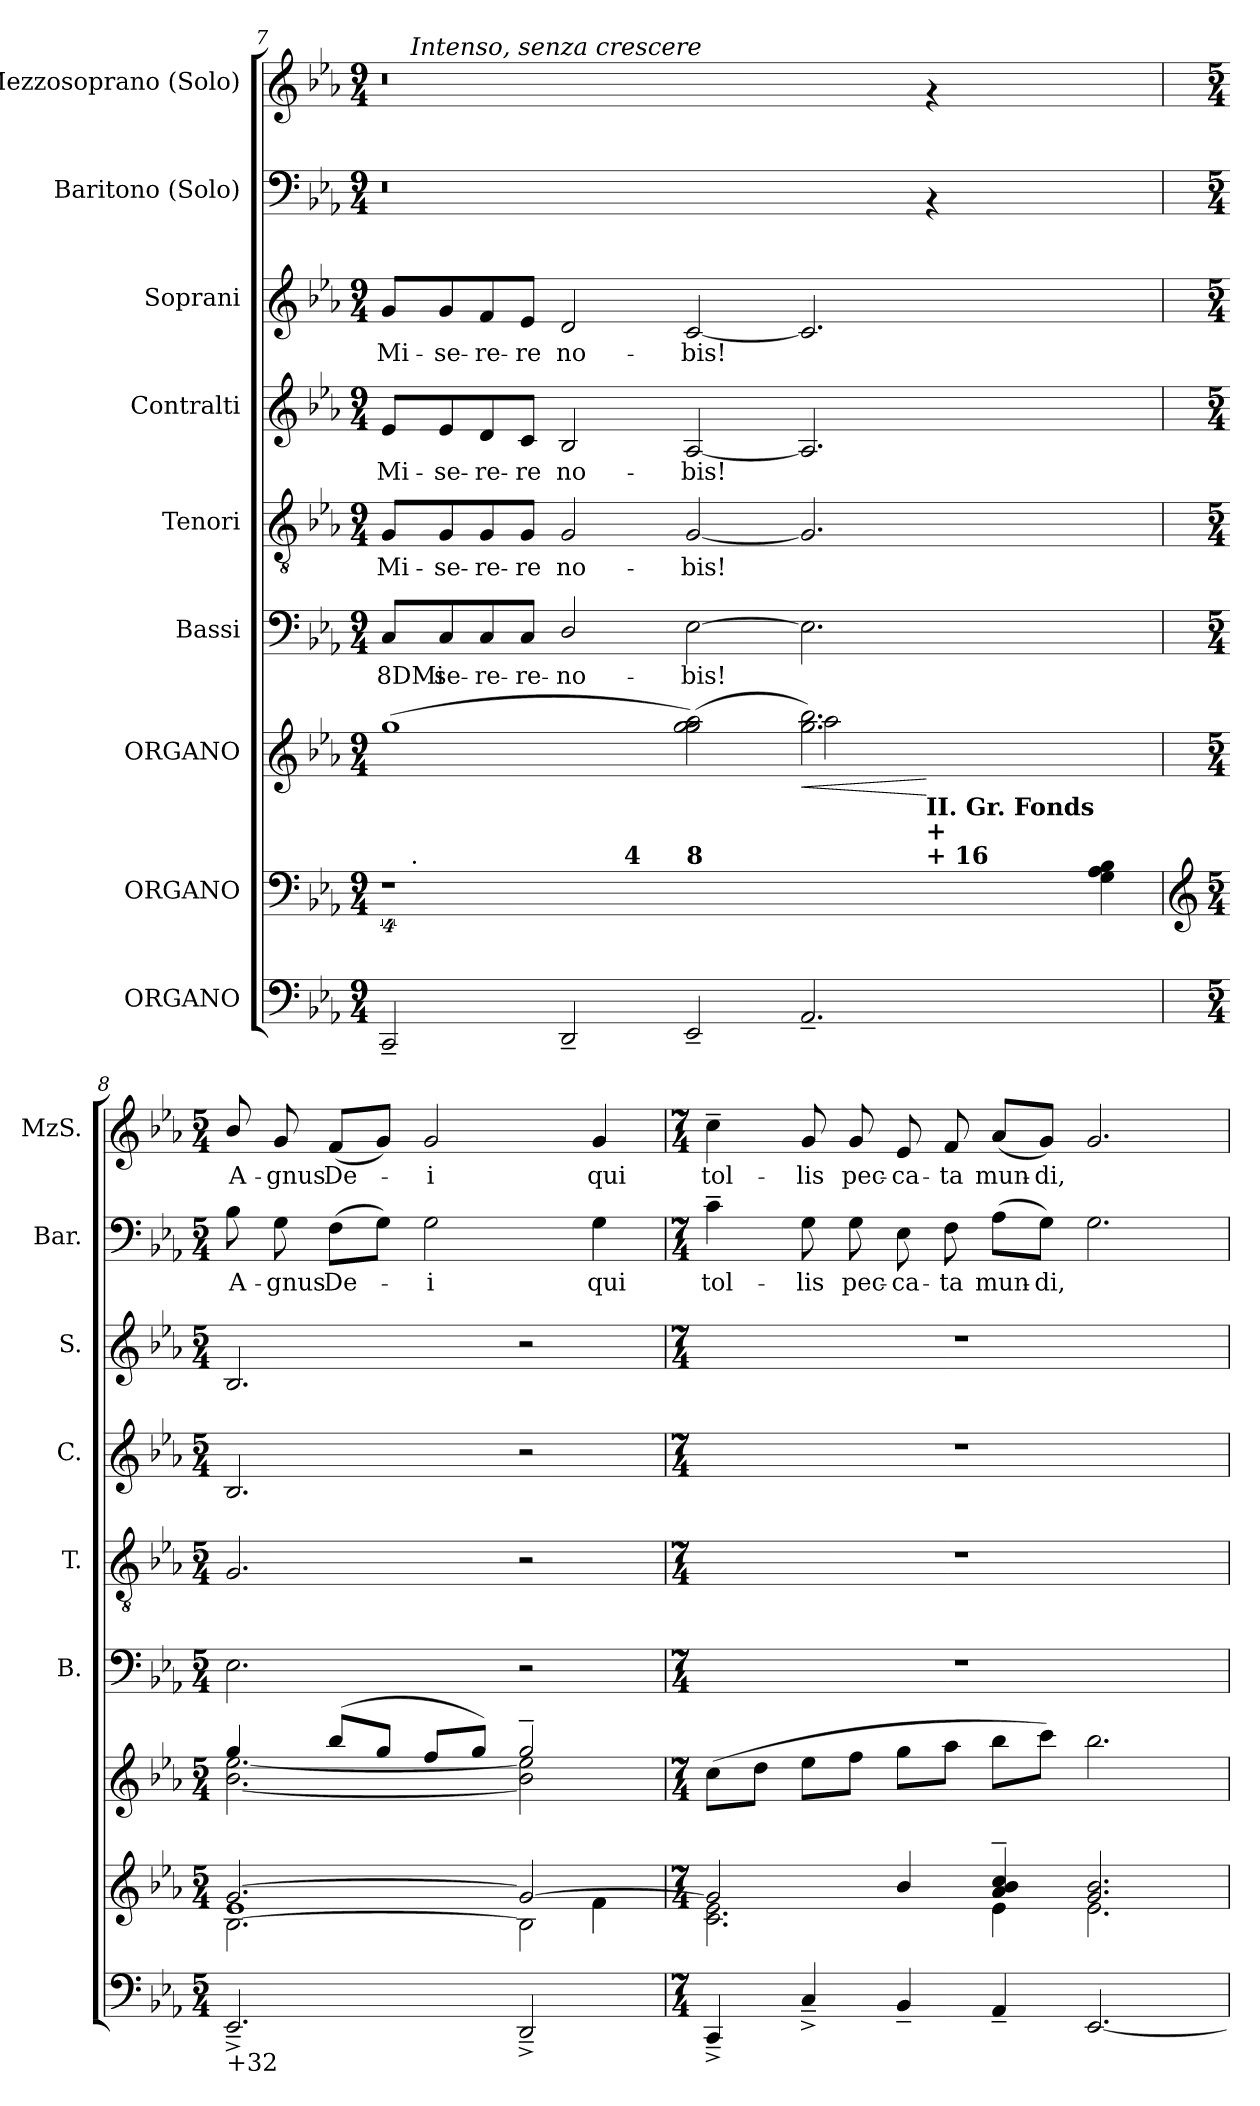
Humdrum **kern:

**kern	**kern	**kern	**dynam	**kern	**text	**kern	**text	**kern	**text	**kern	**text	**kern	**text	**kern	**text
*part9	*part8	*part7	*part7	*part6	*part6	*part5	*part5	*part4	*part4	*part3	*part3	*part2	*part2	*part1	*part1
*staff9	*staff8	*staff7	*staff7	*staff6	*staff6	*staff5	*staff5	*staff4	*staff4	*staff3	*staff3	*staff2	*staff2	*staff1	*staff1
*I"ORGANO	*I"ORGANO	*I"ORGANO	*	*I"Bassi	*	*I"Tenori	*	*I"Contralti	*	*I"Soprani	*	*I"Baritono (Solo)	*	*I"Mezzosoprano (Solo)	*
*	*	*	*	*I'B.	*	*I'T.	*	*I'C.	*	*I'S.	*	*I'Bar.	*	*I'MzS.	*
*clefF4	*clefF4	*clefG2	*	*clefF4	*	*clefGv2	*	*clefG2	*	*clefG2	*	*clefF4	*	*clefG2	*
*k[b-e-a-]	*k[b-e-a-]	*k[b-e-a-]	*	*k[b-e-a-]	*	*k[b-e-a-]	*	*k[b-e-a-]	*	*k[b-e-a-]	*	*k[b-e-a-]	*	*k[b-e-a-]	*
*E-:	*E-:	*E-:	*	*E-:	*	*E-:	*	*E-:	*	*E-:	*	*E-:	*	*E-:	*
*M9/4	*M9/4	*M9/4	*	*M9/4	*	*M9/4	*	*M9/4	*	*M9/4	*	*M9/4	*	*M9/4	*
=7	=7	=7	=7	=7	=7	=7	=7	=7	=7	=7	=7	=7	=7	=7	=7
*	*	*^	*	*	*	*	*	*	*	*	*	*	*	*	*
!	!	!	!	!	!	!LO:LY:b	!	!LO:LY:b	!	!LO:LY:b	!	!LO:LY:b	!	!	!	!
*	*^	*	*	*	*	*	*	*	*	*	*	*	*	*	*^	*
*	*	*^	*	*	*	*	*	*	*	*	*	*	*	*	*	*	*	*
*	*	*	*^	*	*	*	*	*	*	*	*	*	*	*	*	*	*	*	*
2CC~</	4%9r	16ryy	2.ryy	1ryy	(<1gg	1.ryy	.	8C/L	8DMi-	8G/L	Mi-	8e-/L	Mi-	8g/L	Mi-	0r	.	0r	16ryy	.
!	!	!	!	!	!	!	!	!	!	!	!	!	!	!	!	!	!	!	!LO:TX:a:i:t=Intenso, senza crescere	!
!	!	!LO:TX:a:t=.	!	!	!	!	!	!	!	!	!	!	!	!	!	!	!	!	!	!
.	.	1ryy	.	.	.	.	.	.	.	.	.	.	.	.	.	.	.	.	1ryy	.
!	!	!	!	!	!	!	!	!	!LO:LY:b	!	!LO:LY:b	!	!LO:LY:b	!	!LO:LY:b	!	!	!	!	!
.	.	.	.	.	.	.	.	8C/	-se-	8G/	-se-	8e-/	-se-	8g/	-se-	.	.	.	.	.
!	!	!	!	!	!	!	!	!	!LO:LY:b	!	!LO:LY:b	!	!LO:LY:b	!	!LO:LY:b	!	!	!	!	!
.	.	.	.	.	.	.	.	8C/	-re-	8G/	-re-	8d/	-re-	8f/	-re-	.	.	.	.	.
!	!	!	!	!	!	!	!	!	!LO:LY:b	!	!LO:LY:b	!	!LO:LY:b	!	!LO:LY:b	!	!	!	!	!
.	.	.	.	.	.	.	.	8C/J	-re-	8G/J	-re	8c/J	-re	8e-/J	-re	.	.	.	.	.
!	!	!	!	!	!	!	!	!	!LO:LY:b	!	!LO:LY:b	!	!LO:LY:b	!	!LO:LY:b	!	!	!	!	!
2DD~</	.	.	.	.	.	.	.	2D/	-no-	2G/	no-	2B-/	no-	2d/	no-	.	.	.	.	.
!	!	!	!LO:TX:a:B:t=4	!	!	!	!	!	!	!	!	!	!	!	!	!	!	!	!	!
.	.	.	1ryy	.	.	.	.	.	.	.	.	.	.	.	.	.	.	.	.	.
!	!	!	!	!LO:TX:a:B:t=8	!	!	!	!	!	!	!	!	!	!	!	!	!	!	!	!
!	!	!	!	!	!	!	!	!	!LO:LY:b	!	!LO:LY:b	!	!LO:LY:b	!	!LO:LY:b	!	!	!	!	!
2EE-~</	.	.	.	0ryy	(>2gg\ 2gg\ 2aa-\)	.	.	[>2E-\	-bis!	[<2G/	-bis!	[<2A-/	-bis!	[<2c/	-bis!	.	.	.	.	.
.	.	1ryy	.	.	.	.	.	.	.	.	.	.	.	.	.	.	.	.	1ryy	.
!	!	!	!	!	!	!	!LO:HP:b	!	!	!	!	!	!	!	!	!	!	!	!	!
2.AA-~</	.	.	.	.	2.gg\ 2.bb-\)	2aa-\	<	2.E-\]	.	2.G/]	.	2.A-/]	.	2.c/]	.	.	.	.	.	.
.	.	.	1ryy	.	.	.	.	.	.	.	.	.	.	.	.	.	.	.	.	.
!	!	!	!	!	!	!LO:TX:b:B:t=II. Gr. Fonds	!	!	!	!	!	!	!	!	!	!	!	!	!	!
!	!	!	!	!	!	!LO:TX:b:B:t=+	!	!	!	!	!	!	!	!	!	!	!	!	!	!
!	!	!	!	!	!	!LO:TX:b:B:t=+ 16	!	!	!	!	!	!	!	!	!	!	!	!	!	!
.	.	.	.	.	.	2.ryy	[	.	.	.	.	.	.	.	.	4rAA	.	4rf	.	.
.	.	2...ryy	.	.	.	.	.	.	.	.	.	.	.	.	.	.	.	.	2...ryy	.
2.ryy	2ryy	.	.	.	2.ryy	.	.	2.ryy	.	2.ryy	.	2.ryy	.	2.ryy	.	2.ryy	.	2.ryy	.	.
.	4G\ 4A-\ 4B-\	.	4ryy	.	.	4ryy	.	.	.	.	.	.	.	.	.	.	.	.	.	.
*	*v	*v	*v	*v	*	*	*	*	*	*	*	*	*	*	*	*	*	*v	*v	*
!!LO:PB:g=z
=8	=8	=8	=8	=8	=8	=8	=8	=8	=8	=8	=8	=8	=8	=8	=8	=8
*	*clefG2	*	*	*	*	*	*	*	*	*	*	*	*	*	*	*
*M5/4	*M5/4	*M5/4	*	*	*M5/4	*	*M5/4	*	*M5/4	*	*M5/4	*	*M5/4	*	*M5/4	*
*	*^	*	*	*	*	*	*	*	*	*	*	*	*	*	*^	*
*	*	*^	*	*	*	*	*	*	*	*	*	*	*	*	*	*	*	*
*	*	*	*^	*	*	*	*	*	*	*	*	*	*	*	*	*	*	*	*
!LO:TX:b:t=+32	!	!	!	!	!	!	!	!	!	!	!	!	!	!	!	!	!	!	!	!
!	!	!	!	!	!	!	!	!	!	!	!	!	!	!	!	!	!LO:LY:b	!	!	!LO:LY:b
*	*	*	*v	*v	*	*	*	*	*	*	*	*	*	*	*	*	*	*v	*v	*
2.EE-^<~</	[>2.g/	1e-	[<2.B-\	4gg/	[<2.b-\ [<2.ee-\	.	2.E-\	.	2.G/	.	2.B-/	.	2.B-/	.	8B-\	A-	8b-/	A-
!	!	!	!	!	!	!	!	!	!	!	!	!	!	!	!	!LO:LY:b	!	!LO:LY:b
.	.	.	.	.	.	.	.	.	.	.	.	.	.	.	8G\	-gnus	8g/	-gnus
!	!	!	!	!	!	!	!	!	!	!	!	!	!	!	!	!LO:LY:b	!	!LO:LY:b
.	.	.	.	(>8bb-/L	.	.	.	.	.	.	.	.	.	.	(>8F\L	De-	(<8f/L	De-
.	.	.	.	8gg/J	.	.	.	.	.	.	.	.	.	.	8G\J)	.	8g/J)	.
!	!	!	!	!	!	!	!	!	!	!	!	!	!	!	!	!LO:LY:b	!	!LO:LY:b
.	.	.	.	8ff/L	.	.	.	.	.	.	.	.	.	.	2G\	-i	2g/	-i
.	.	.	.	8gg/J)	.	.	.	.	.	.	.	.	.	.	.	.	.	.
2DD^<~</	2g/_	.	2B-\]	2gg~>/	2b-\] 2ee-\]	.	2r	.	2r	.	2r	.	2r	.	.	.	.	.
!	!	!	!	!	!	!	!	!	!	!	!	!	!	!	!	!LO:LY:b	!	!LO:LY:b
.	.	4f\	.	.	.	.	.	.	.	.	.	.	.	.	4G\	qui	4g/	qui
*	*v	*v	*v	*	*	*	*	*	*	*	*	*	*	*	*	*	*	*
*	*	*v	*v	*	*	*	*	*	*	*	*	*	*	*	*	*
=9	=9	=9	=9	=9	=9	=9	=9	=9	=9	=9	=9	=9	=9	=9	=9
*M7/4	*M7/4	*M7/4	*	*M7/4	*	*M7/4	*	*M7/4	*	*M7/4	*	*M7/4	*	*M7/4	*
*	*^	*	*	*	*	*	*	*	*	*	*	*	*	*	*
!	!	!	!	!	!	!	!	!	!	!	!	!	!	!LO:LY:b	!	!LO:LY:b
4CC^<~</	2g/]	2.c\ 2.e-\	(>8cc\L	.	1..r	.	1..r	.	1..r	.	1..r	.	4c~>\	tol-	4cc~>\	tol-
.	.	.	8dd\J	.	.	.	.	.	.	.	.	.	.	.	.	.
!	!	!	!	!	!	!	!	!	!	!	!	!	!	!LO:LY:b	!	!LO:LY:b
4C^<~</	.	.	8ee-\L	.	.	.	.	.	.	.	.	.	8G\	-lis	8g/	-lis
!	!	!	!	!	!	!	!	!	!	!	!	!	!	!LO:LY:b	!	!LO:LY:b
.	.	.	8ff\J	.	.	.	.	.	.	.	.	.	8G\	pec-	8g/	pec-
!	!	!	!	!	!	!	!	!	!	!	!	!	!	!LO:LY:b	!	!LO:LY:b
4BB-~</	4b-/	.	8gg\L	.	.	.	.	.	.	.	.	.	8E-\	-ca-	8e-/	-ca-
!	!	!	!	!	!	!	!	!	!	!	!	!	!	!LO:LY:b	!	!LO:LY:b
.	.	.	8aa-\J	.	.	.	.	.	.	.	.	.	8F\	-ta	8f/	-ta
!	!	!	!	!	!	!	!	!	!	!	!	!	!	!LO:LY:b	!	!LO:LY:b
4AA-~</	4a-/~> 4b-/~> 4cc/~>	4e-\	8bb-\L	.	.	.	.	.	.	.	.	.	(>8A-\L	mun-	(<8a-/L	mun-
!	!	!	!	!	!	!	!	!	!	!	!	!	!	!LO:LY:b	!	!LO:LY:b
.	.	.	8ccc\J)	.	.	.	.	.	.	.	.	.	8G\J)	-di,	8g/J)	-di,
[<2.EE-/	2.g/ 2.b-/	2.e-\	2.bb-\	.	.	.	.	.	.	.	.	.	2.G\	.	2.g/	.
*	*v	*v	*	*	*	*	*	*	*	*	*	*	*	*	*	*
=	=	=	=	=	=	=	=	=	=	=	=	=	=	=	=
*-	*-	*-	*-	*-	*-	*-	*-	*-	*-	*-	*-	*-	*-	*-	*-
